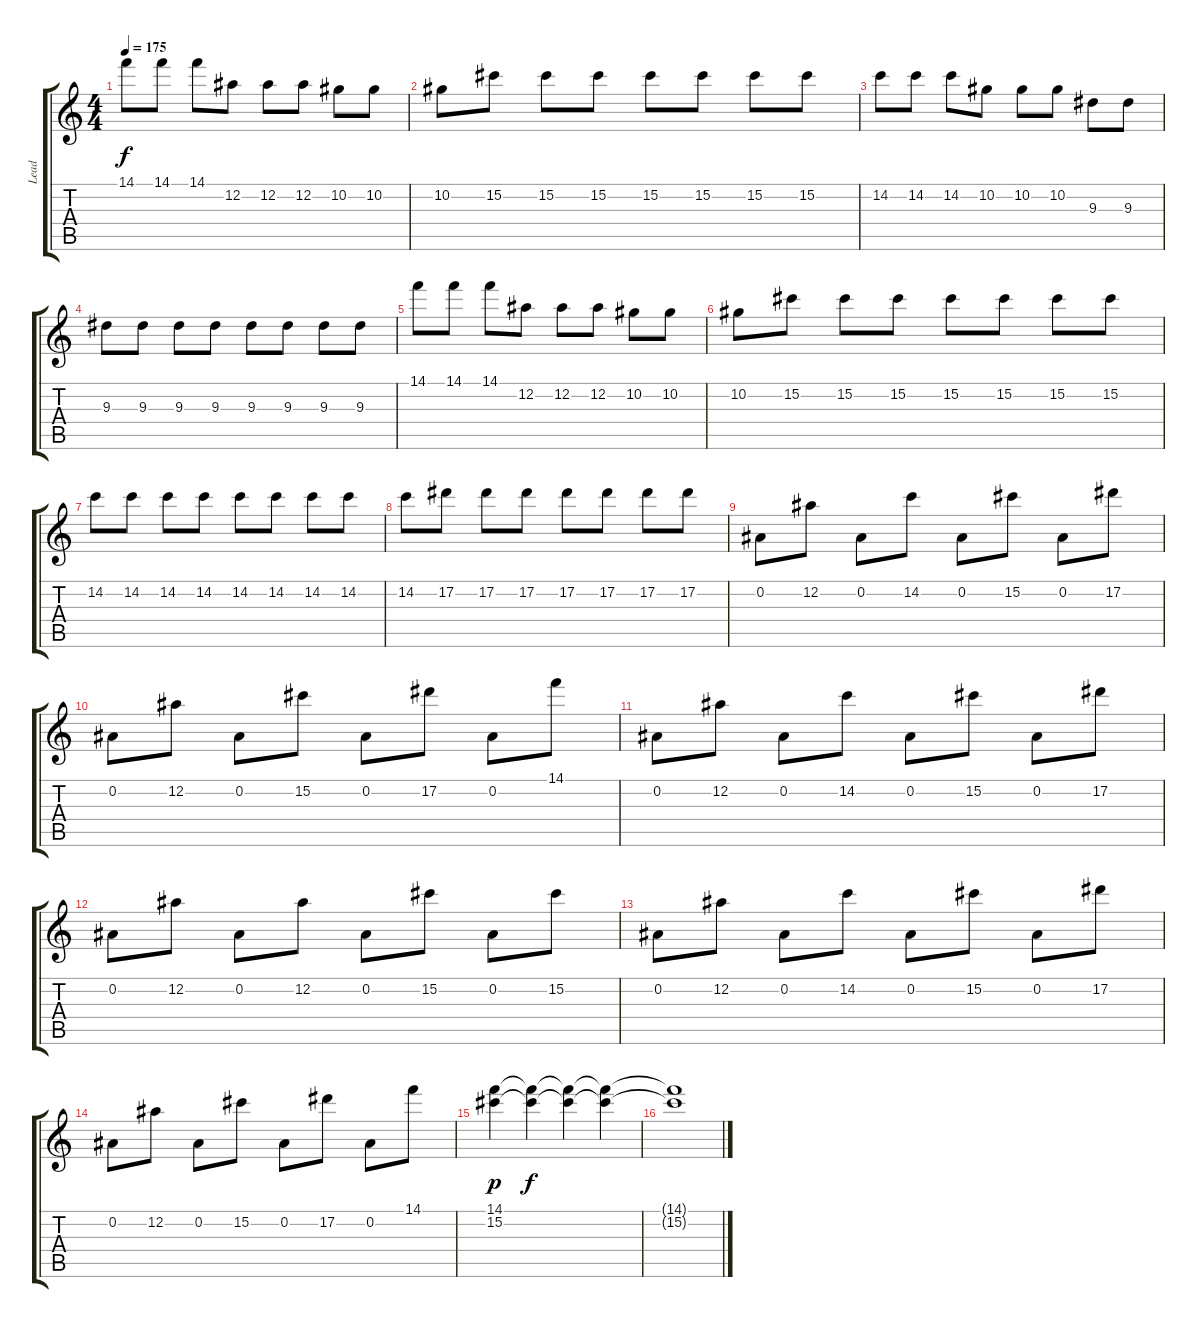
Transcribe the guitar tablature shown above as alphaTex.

\track ("Lead" "Lead") {instrument overdrivenguitar}
\staff {score tabs}
\tuning (Eb4 Bb3 Gb3 Db3 Ab2 Eb2) {hide}
\ts (4 4)
\tempo 175
\clef g2
\ks c
14.1.8{dy f} 14.1.8 14.1.8 12.2.8 12.2.8 12.2.8 10.2.8 10.2.8 |
10.2.8 15.2.8 15.2.8 15.2.8 15.2.8 15.2.8 15.2.8 15.2.8 |
14.2.8 14.2.8 14.2.8 10.2.8 10.2.8 10.2.8 9.3.8 9.3.8 |
9.3.8 9.3.8 9.3.8 9.3.8 9.3.8 9.3.8 9.3.8 9.3.8 |
14.1.8 14.1.8 14.1.8 12.2.8 12.2.8 12.2.8 10.2.8 10.2.8 |
10.2.8 15.2.8 15.2.8 15.2.8 15.2.8 15.2.8 15.2.8 15.2.8 |
14.2.8 14.2.8 14.2.8 14.2.8 14.2.8 14.2.8 14.2.8 14.2.8 |
14.2.8 17.2.8 17.2.8 17.2.8 17.2.8 17.2.8 17.2.8 17.2.8 |
0.2.8 12.2.8 0.2.8 14.2.8 0.2.8 15.2.8 0.2.8 17.2.8 |
0.2.8 12.2.8 0.2.8 15.2.8 0.2.8 17.2.8 0.2.8 14.1.8 |
0.2.8 12.2.8 0.2.8 14.2.8 0.2.8 15.2.8 0.2.8 17.2.8 |
0.2.8 12.2.8 0.2.8 12.2.8 0.2.8 15.2.8 0.2.8 15.2.8 |
0.2.8 12.2.8 0.2.8 14.2.8 0.2.8 15.2.8 0.2.8 17.2.8 |
0.2.8 12.2.8 0.2.8 15.2.8 0.2.8 17.2.8 0.2.8 14.1.8 |
(14.1 15.2).4{dy p volume 3} (14.1{t} 15.2{t}).4{dy f} (14.1{t} 15.2{t}).4 (14.1{t} 15.2{t}).4 |
(14.1{t} 15.2{t}).1
